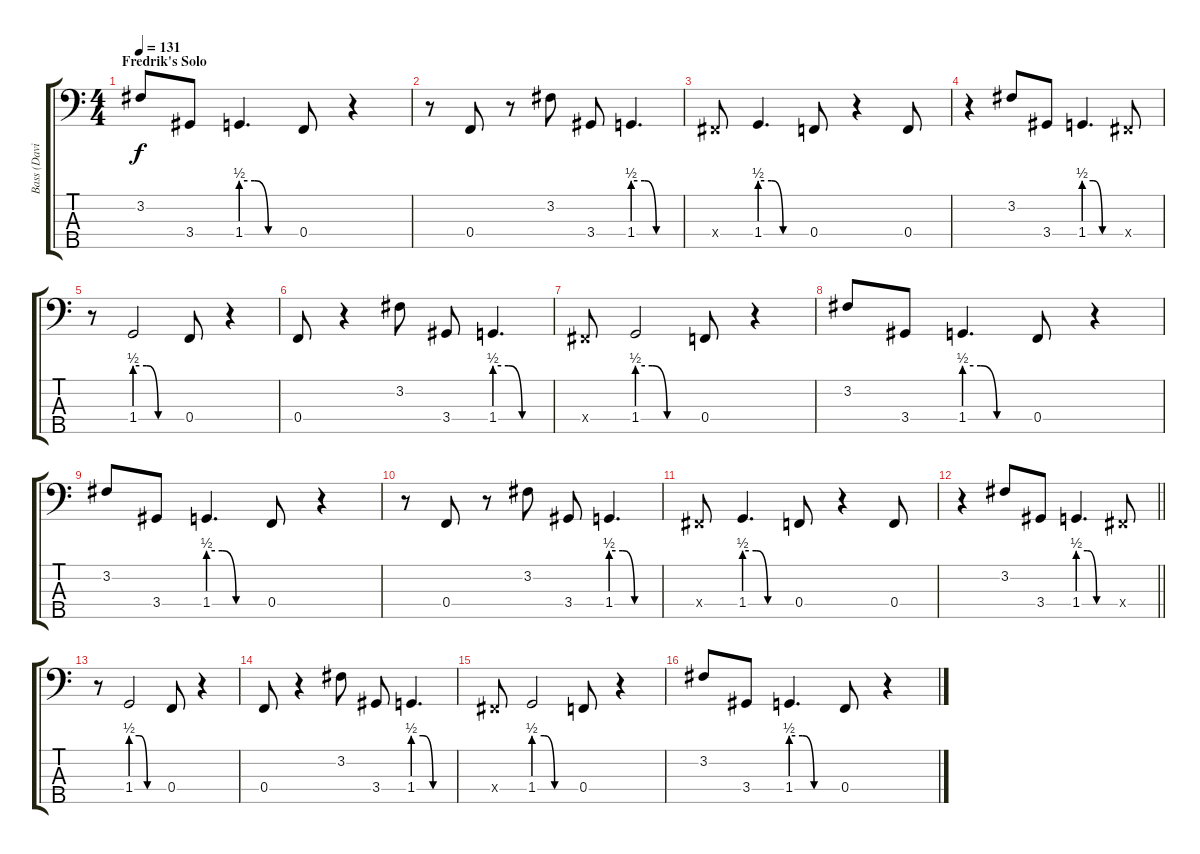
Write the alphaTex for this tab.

\track ("Bass (David Lovgren)" "Bass (Davi") {instrument slapbass1}
\staff {score tabs}
\tuning (Ab2 Eb2 Bb1 F1 C1) {hide}
\ts (4 4)
\section ("" "Fredrik's Solo")
\tempo 131
\clef f4
\ks c
3.2.8{dy f} 3.4.8 1.4{be (custom 0 2 15 2 30 0 60 0)}.4{d} 0.4.8 r.4 |
r.8 0.4.8 r.8 3.2.8 3.4.8 1.4{be (custom 0 2 15 2 30 0 60 0)}.4{d} |
1.4{x}.8 1.4{be (custom 0 2 15 2 30 0 60 0)}.4{d} 0.4.8 r.4 0.4.8 |
r.4 3.2.8 3.4.8 1.4{be (custom 0 2 15 2 30 0 60 0)}.4{d} 1.4{x}.8 |
r.8 1.4{be (custom 0 2 15 2 30 0 60 0)}.2 0.4.8 r.4 |
0.4.8 r.4 3.2.8 3.4.8 1.4{be (custom 0 2 15 2 30 0 60 0)}.4{d} |
1.4{x}.8 1.4{be (custom 0 2 15 2 30 0 60 0)}.2 0.4.8 r.4 |
3.2.8 3.4.8 1.4{be (custom 0 2 15 2 30 0 60 0)}.4{d} 0.4.8 r.4 |
3.2.8 3.4.8 1.4{be (custom 0 2 15 2 30 0 60 0)}.4{d} 0.4.8 r.4 |
r.8 0.4.8 r.8 3.2.8 3.4.8 1.4{be (custom 0 2 15 2 30 0 60 0)}.4{d} |
1.4{x}.8 1.4{be (custom 0 2 15 2 30 0 60 0)}.4{d} 0.4.8 r.4 0.4.8 |
\barLineRight lightlight
r.4 3.2.8 3.4.8 1.4{be (custom 0 2 15 2 30 0 60 0)}.4{d} 1.4{x}.8 |
r.8 1.4{be (custom 0 2 15 2 30 0 60 0)}.2 0.4.8 r.4 |
0.4.8 r.4 3.2.8 3.4.8 1.4{be (custom 0 2 15 2 30 0 60 0)}.4{d} |
1.4{x}.8 1.4{be (custom 0 2 15 2 30 0 60 0)}.2 0.4.8 r.4 |
3.2.8 3.4.8 1.4{be (custom 0 2 15 2 30 0 60 0)}.4{d} 0.4.8 r.4
